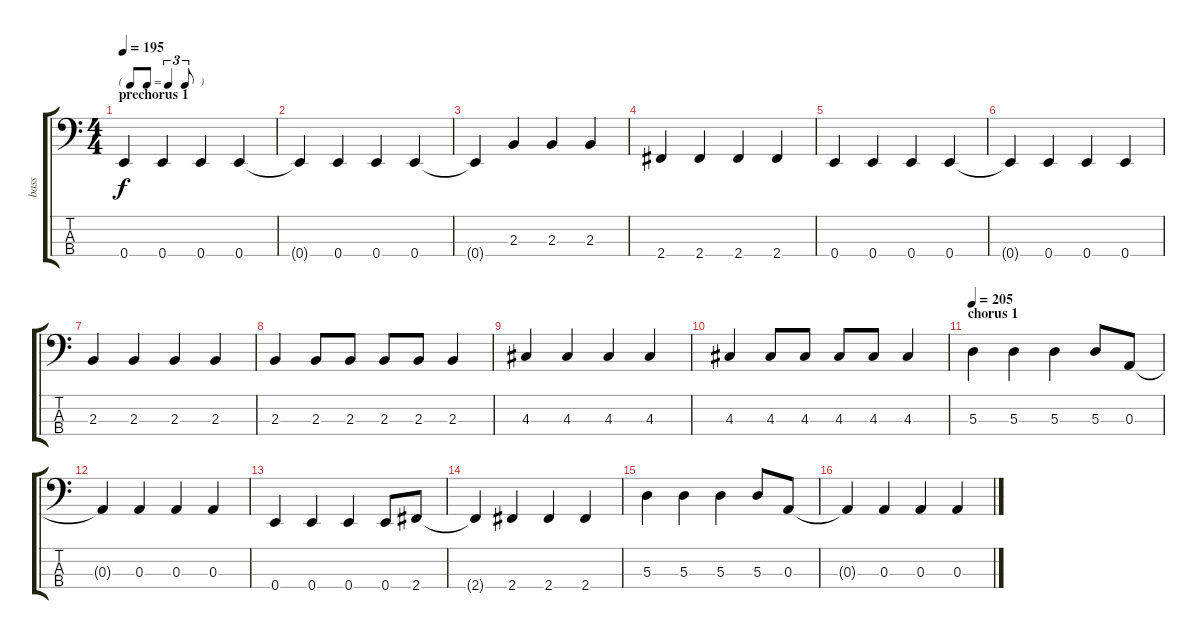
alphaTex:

\track ("bass" "bass") {instrument electricbassfinger}
\staff {score tabs}
\tuning (G2 D2 A1 E1) {hide}
\ts (4 4)
\tf triplet8th
\section ("" "prechorus 1")
\tempo 195
\clef f4
\ks c
0.4.4{dy f} 0.4.4 0.4.4 0.4.4 |
0.4{t}.4 0.4.4 0.4.4 0.4.4 |
0.4{t}.4 2.3.4 2.3.4 2.3.4 |
2.4.4 2.4.4 2.4.4 2.4.4 |
0.4.4 0.4.4 0.4.4 0.4.4 |
0.4{t}.4 0.4.4 0.4.4 0.4.4 |
2.3.4 2.3.4 2.3.4 2.3.4 |
2.3.4 2.3.8 2.3.8 2.3.8 2.3.8 2.3.4 |
4.3.4 4.3.4 4.3.4 4.3.4 |
4.3.4 4.3.8 4.3.8 4.3.8 4.3.8 4.3.4 |
\section ("" "chorus 1")
\tempo 205
5.3.4 5.3.4 5.3.4 5.3.8 0.3.8 |
0.3{t}.4 0.3.4 0.3.4 0.3.4 |
0.4.4 0.4.4 0.4.4 0.4.8 2.4.8 |
2.4{t}.4 2.4.4 2.4.4 2.4.4 |
5.3.4 5.3.4 5.3.4 5.3.8 0.3.8 |
0.3{t}.4 0.3.4 0.3.4 0.3.4
